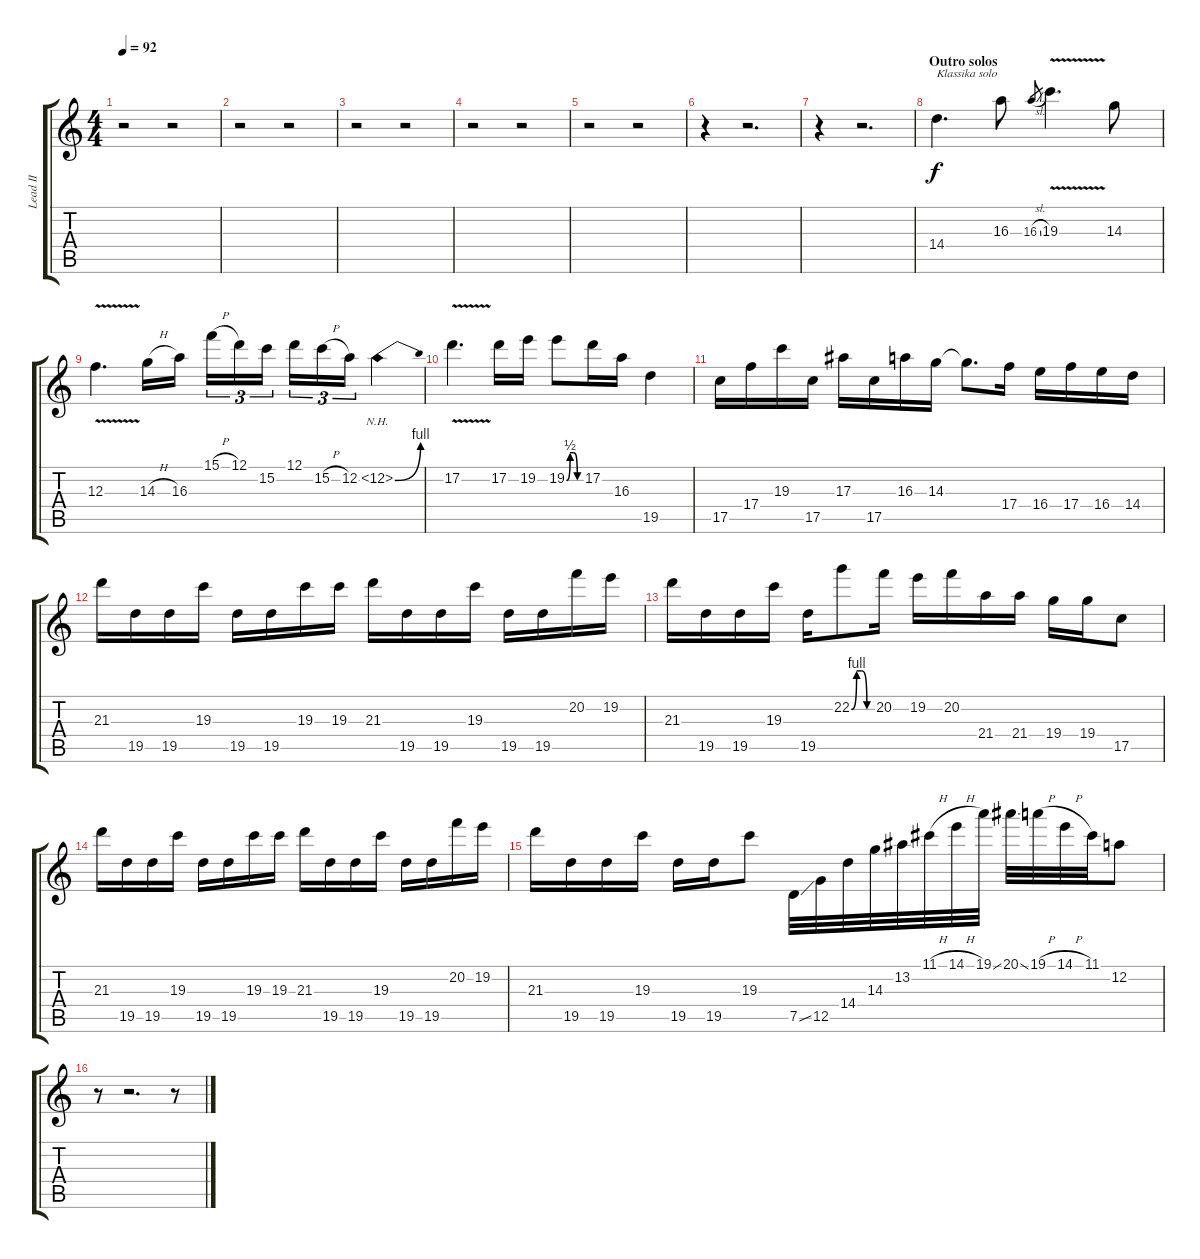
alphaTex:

\track ("Lead II" "Lead II") {instrument distortionguitar}
\staff {score tabs}
\tuning (D4 A3 F3 C3 G2 D2) {hide}
\ts (4 4)
\tempo 92
\clef g2
\ks c
r.2{dy f} r.2 |
r.2 r.2 |
r.2 r.2 |
r.2 r.2 |
r.2 r.2 |
r.4 r.2{d} |
r.4 r.2{d} |
\section ("" "Outro solos")
14.4.4{d txt "Klassika solo"} 16.3.8 16.3{sl}.8{gr} 19.3{v}.4{d} 14.3.8 |
12.3{v}.4{d} 14.3{h}.16 16.3.16 15.1{h}.16{tu (3 2)} 12.1.16{tu (3 2)} 15.2.16{tu (3 2)} 12.1.16{tu (3 2)} 15.2{h}.16{tu (3 2)} 12.2.16{tu (3 2)} 13.2{be (bend 0 0 60 4) nh}.4 |
17.2{v}.4{d} 17.2.16 19.2.16 19.2{be (custom 0 0 15 2 30 2 45 0 60 0)}.8 17.2.16 16.3.16 19.5.4 |
17.5.16 17.4.16 19.3.16 17.5.16 17.3.16 17.5.16 16.3.16 14.3.16 14.3{t}.8{d} 17.4.16 16.4.16 17.4.16 16.4.16 14.4.16 |
21.3.16 19.5.16 19.5.16 19.3.16 19.5.16 19.5.16 19.3.16 19.3.16 21.3.16 19.5.16 19.5.16 19.3.16 19.5.16 19.5.16 20.2.16 19.2.16 |
21.3.16 19.5.16 19.5.16 19.3.16 19.5.16 22.2{be (custom 0 0 15 4 30 4 45 0 60 0)}.8 20.2.16 19.2.16 20.2.16 21.4.16 21.4.16 19.4.16 19.4.16 17.5.8 |
21.3.16 19.5.16 19.5.16 19.3.16 19.5.16 19.5.16 19.3.16 19.3.16 21.3.16 19.5.16 19.5.16 19.3.16 19.5.16 19.5.16 20.2.16 19.2.16 |
21.3.16 19.5.16 19.5.16 19.3.16 19.5.16 19.5.16 19.3.8 7.5{ss}.32 12.5.32 14.4.32 14.3.32 13.2.32 11.1{h}.32 14.1{h}.32 19.1{ss}.32 20.1{ss}.32 19.1{h}.32 14.1{h}.32 11.1.32 12.2.8 |
r.8 r.2{d} r.8
